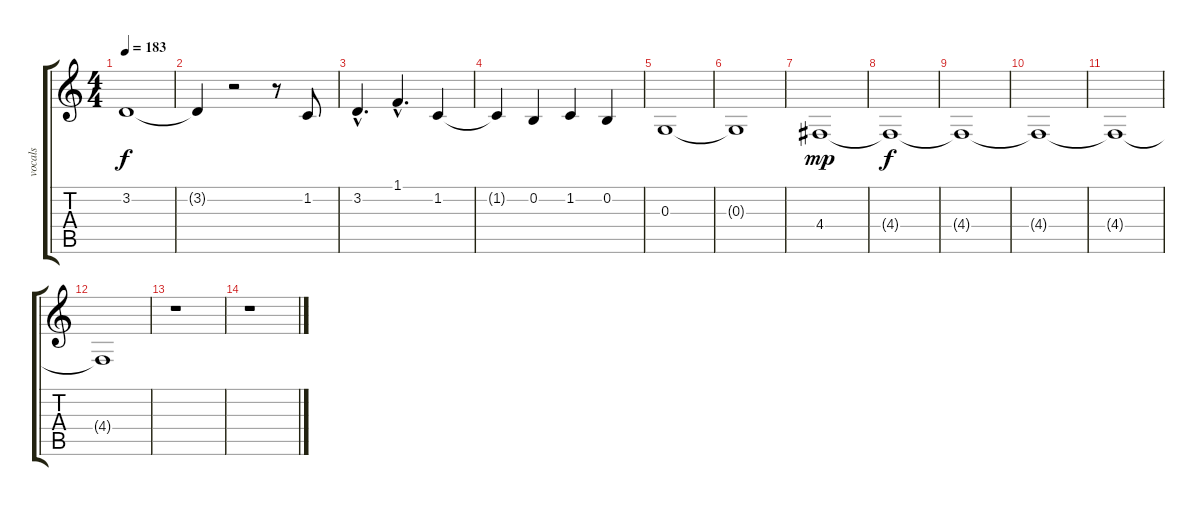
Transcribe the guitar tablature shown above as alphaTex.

\track ("vocals" "vocals") {instrument lead2sawtooth}
\staff {score tabs}
\tuning (E4 B3 G3 D3 A2 E2) {hide}
\ts (4 4)
\tempo 183
\clef g2
\ks c
3.2.1{dy f} |
3.2{t}.4 r.2 r.8 1.2.8 |
3.2{hac}.4{d} 1.1{hac}.4{d} 1.2.4 |
1.2{t}.4 0.2.4 1.2.4 0.2.4 |
0.3.1 |
0.3{t}.1 |
4.4.1{dy mp} |
4.4{t}.1{dy f} |
4.4{t}.1 |
4.4{t}.1 |
4.4{t}.1 |
4.4{t}.1 |
r.1 |
r.1
